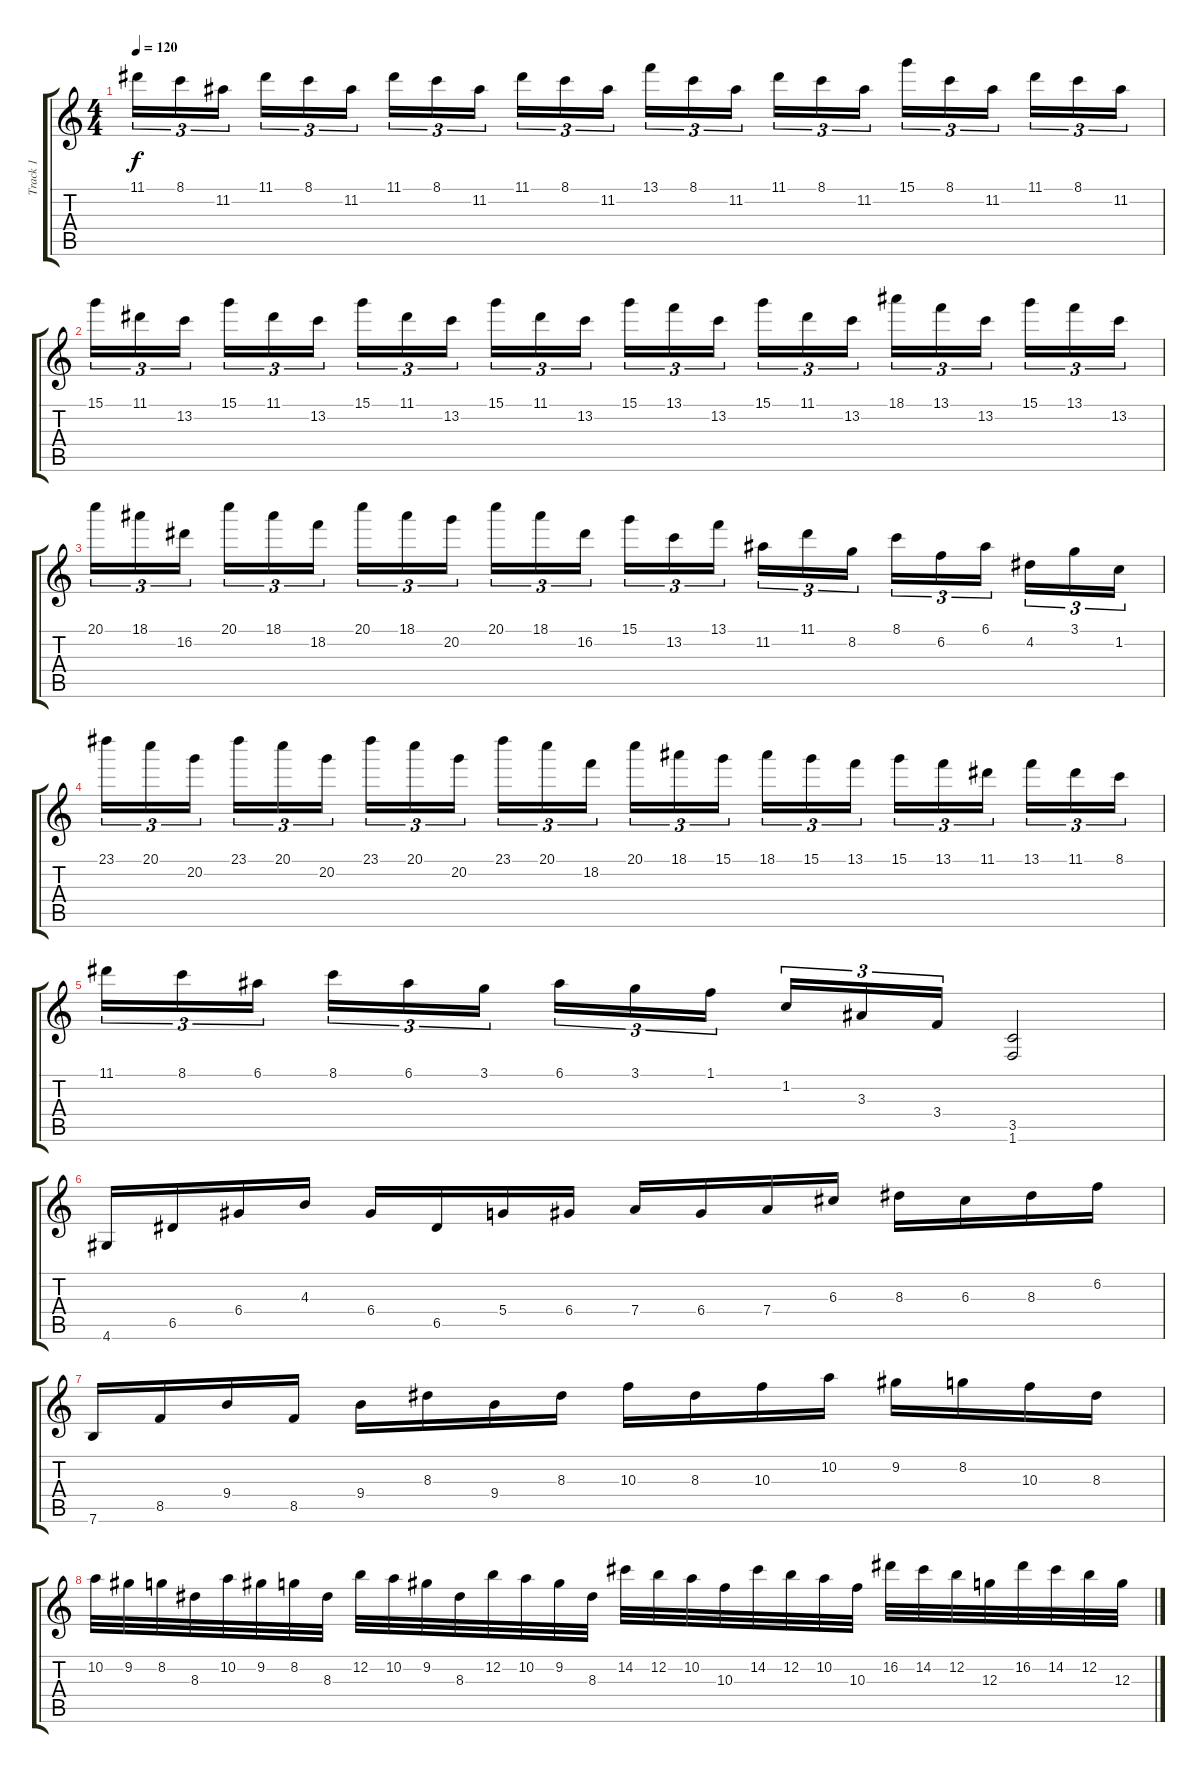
\track ("Track 1" "Track 1") {instrument electricguitarclean}
\staff {score tabs}
\tuning (E4 B3 G3 D3 A2 E2) {hide}
\ts (4 4)
\tempo 120
\clef g2
\ks c
11.1.16{tu (3 2) dy f} 8.1.16{tu (3 2)} 11.2.16{tu (3 2) beam splitsecondary} 11.1.16{tu (3 2)} 8.1.16{tu (3 2)} 11.2.16{tu (3 2)} 11.1.16{tu (3 2)} 8.1.16{tu (3 2)} 11.2.16{tu (3 2) beam splitsecondary} 11.1.16{tu (3 2)} 8.1.16{tu (3 2)} 11.2.16{tu (3 2)} 13.1.16{tu (3 2)} 8.1.16{tu (3 2)} 11.2.16{tu (3 2) beam splitsecondary} 11.1.16{tu (3 2)} 8.1.16{tu (3 2)} 11.2.16{tu (3 2)} 15.1.16{tu (3 2)} 8.1.16{tu (3 2)} 11.2.16{tu (3 2) beam splitsecondary} 11.1.16{tu (3 2)} 8.1.16{tu (3 2)} 11.2.16{tu (3 2)} |
15.1.16{tu (3 2)} 11.1.16{tu (3 2)} 13.2.16{tu (3 2) beam splitsecondary} 15.1.16{tu (3 2)} 11.1.16{tu (3 2)} 13.2.16{tu (3 2)} 15.1.16{tu (3 2)} 11.1.16{tu (3 2)} 13.2.16{tu (3 2) beam splitsecondary} 15.1.16{tu (3 2)} 11.1.16{tu (3 2)} 13.2.16{tu (3 2)} 15.1.16{tu (3 2)} 13.1.16{tu (3 2)} 13.2.16{tu (3 2) beam splitsecondary} 15.1.16{tu (3 2)} 11.1.16{tu (3 2)} 13.2.16{tu (3 2)} 18.1.16{tu (3 2)} 13.1.16{tu (3 2)} 13.2.16{tu (3 2) beam splitsecondary} 15.1.16{tu (3 2)} 13.1.16{tu (3 2)} 13.2.16{tu (3 2)} |
20.1.16{tu (3 2)} 18.1.16{tu (3 2)} 16.2.16{tu (3 2) beam splitsecondary} 20.1.16{tu (3 2)} 18.1.16{tu (3 2)} 18.2.16{tu (3 2)} 20.1.16{tu (3 2)} 18.1.16{tu (3 2)} 20.2.16{tu (3 2) beam splitsecondary} 20.1.16{tu (3 2)} 18.1.16{tu (3 2)} 16.2.16{tu (3 2)} 15.1.16{tu (3 2)} 13.2.16{tu (3 2)} 13.1.16{tu (3 2) beam splitsecondary} 11.2.16{tu (3 2)} 11.1.16{tu (3 2)} 8.2.16{tu (3 2)} 8.1.16{tu (3 2)} 6.2.16{tu (3 2)} 6.1.16{tu (3 2) beam splitsecondary} 4.2.16{tu (3 2)} 3.1.16{tu (3 2)} 1.2.16{tu (3 2)} |
23.1.16{tu (3 2)} 20.1.16{tu (3 2)} 20.2.16{tu (3 2) beam splitsecondary} 23.1.16{tu (3 2)} 20.1.16{tu (3 2)} 20.2.16{tu (3 2)} 23.1.16{tu (3 2)} 20.1.16{tu (3 2)} 20.2.16{tu (3 2) beam splitsecondary} 23.1.16{tu (3 2)} 20.1.16{tu (3 2)} 18.2.16{tu (3 2)} 20.1.16{tu (3 2)} 18.1.16{tu (3 2)} 15.1.16{tu (3 2) beam splitsecondary} 18.1.16{tu (3 2)} 15.1.16{tu (3 2)} 13.1.16{tu (3 2)} 15.1.16{tu (3 2)} 13.1.16{tu (3 2)} 11.1.16{tu (3 2) beam splitsecondary} 13.1.16{tu (3 2)} 11.1.16{tu (3 2)} 8.1.16{tu (3 2)} |
11.1.16{tu (3 2)} 8.1.16{tu (3 2)} 6.1.16{tu (3 2) beam splitsecondary} 8.1.16{tu (3 2)} 6.1.16{tu (3 2)} 3.1.16{tu (3 2)} 6.1.16{tu (3 2)} 3.1.16{tu (3 2)} 1.1.16{tu (3 2) beam splitsecondary} 1.2.16{tu (3 2)} 3.3.16{tu (3 2)} 3.4.16{tu (3 2)} (3.5 1.6).2 |
4.6.16 6.5.16 6.4.16 4.3.16 6.4.16 6.5.16 5.4.16 6.4.16 7.4.16 6.4.16 7.4.16 6.3.16 8.3.16 6.3.16 8.3.16 6.2.16 |
7.6.16 8.5.16 9.4.16 8.5.16 9.4.16 8.3.16 9.4.16 8.3.16 10.3.16 8.3.16 10.3.16 10.2.16 9.2.16 8.2.16 10.3.16 8.3.16 |
10.2.32 9.2.32 8.2.32 8.3.32 10.2.32 9.2.32 8.2.32 8.3.32 12.2.32 10.2.32 9.2.32 8.3.32 12.2.32 10.2.32 9.2.32 8.3.32 14.2.32 12.2.32 10.2.32 10.3.32 14.2.32 12.2.32 10.2.32 10.3.32 16.2.32 14.2.32 12.2.32 12.3.32 16.2.32 14.2.32 12.2.32 12.3.32
